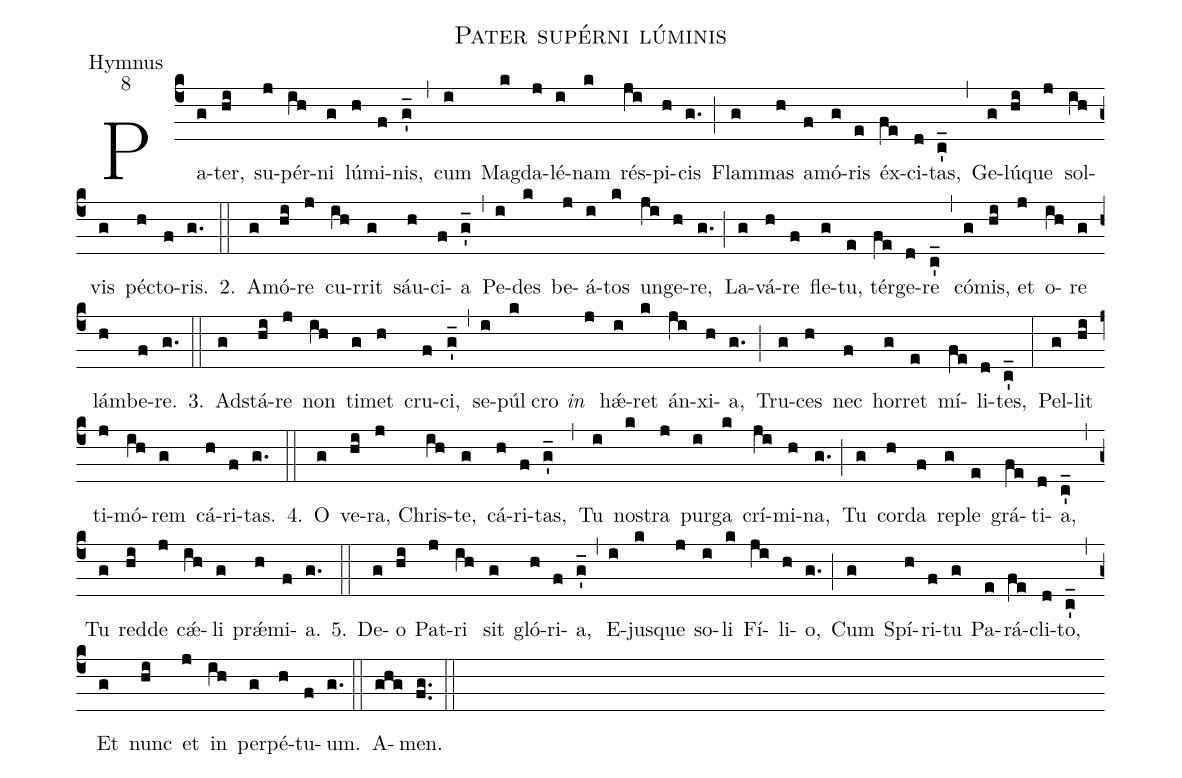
name:Pater supérni lúminis;
office-part:Hymnus;
mode:8;
%%
(c4)Pa(g)ter,(hi) su(j)pér(ih)ni(g) lú(h)mi(f)nis,(g'_) (,)
cum(i) Mag(k)da(j)lé(i)nam(k) rés(ji)pi(h)cis(g.) (;)
Flam(g)mas(h) a(f)mó(g)ris(e) éx(fe)ci(d)tas,(c'_) (,)
Ge(g)lú(hi)que(j) sol(ih)vis(g) péc(h)to(f)ris.(g.)

2.(::)
A(g)mó(hi)re(j) cu(ih)rrit(g) sáu(h)ci(f)a(g'_) (,)
Pe(i)des(k) be(j)á(i)tos(k) un(ji)ge(h)re,(g.) (;)
La(g)vá(h)re(f) fle(g)tu(e), tér(fe)ge(d)re(c'_) (,)
có(g)mis(hi), et(j) o(ih)re(g) lám(h)be(f)re.(g.)

3.(::)
Ad(g)stá(hi)re(j) non(ih) ti(g)met(h) cru(f)ci,(g'_) (,)
se(i)púl(k)cro<i> in</i>() (j)hǽ(i)ret(k) án(ji)xi(h)a,(g.) (;)
Tru(g)ces(h) nec(f) hor(g)ret(e) mí(fe)li(d)tes,(c'_) (:)
Pel(g)lit(hi) ti(j)mó(ih)rem(g) cá(h)ri(f)tas.(g.)

4.(::)
O(g) ve(hi)ra(j), Chris(ih)te,(g) cá(h)ri(f)tas,(g'_) (,)
Tu(i) nos(k)tra(j) pur(i)ga(k) crí(ji)mi(h)na,(g.) (;)
Tu(g) cor(h)da(f) re(g)ple(e) grá(fe)ti(d)a,(c'_) (,)
Tu(g) re(hi)dde(j) cǽ(ih)li(g) prǽ(h)mi(f)a.(g.)

5.(::)
De(g)o(hi) Pat(j)ri(ih) sit(g) gló(h)ri(f)a,(g'_) (,)
E(i)jus(k)que(j) so(i)li(k) Fí(ji)li(h)o,(g.) (;)
Cum(g) Spí(h)ri(f)tu(g) Pa(e)rá(fe)cli(d)to,(c'_) (,)
Et(g) nunc(hi) et(j) in(ih) per(g)pé(h)tu(f)um.(g.) (::)
A(ghg)men.(fg..) (::)
